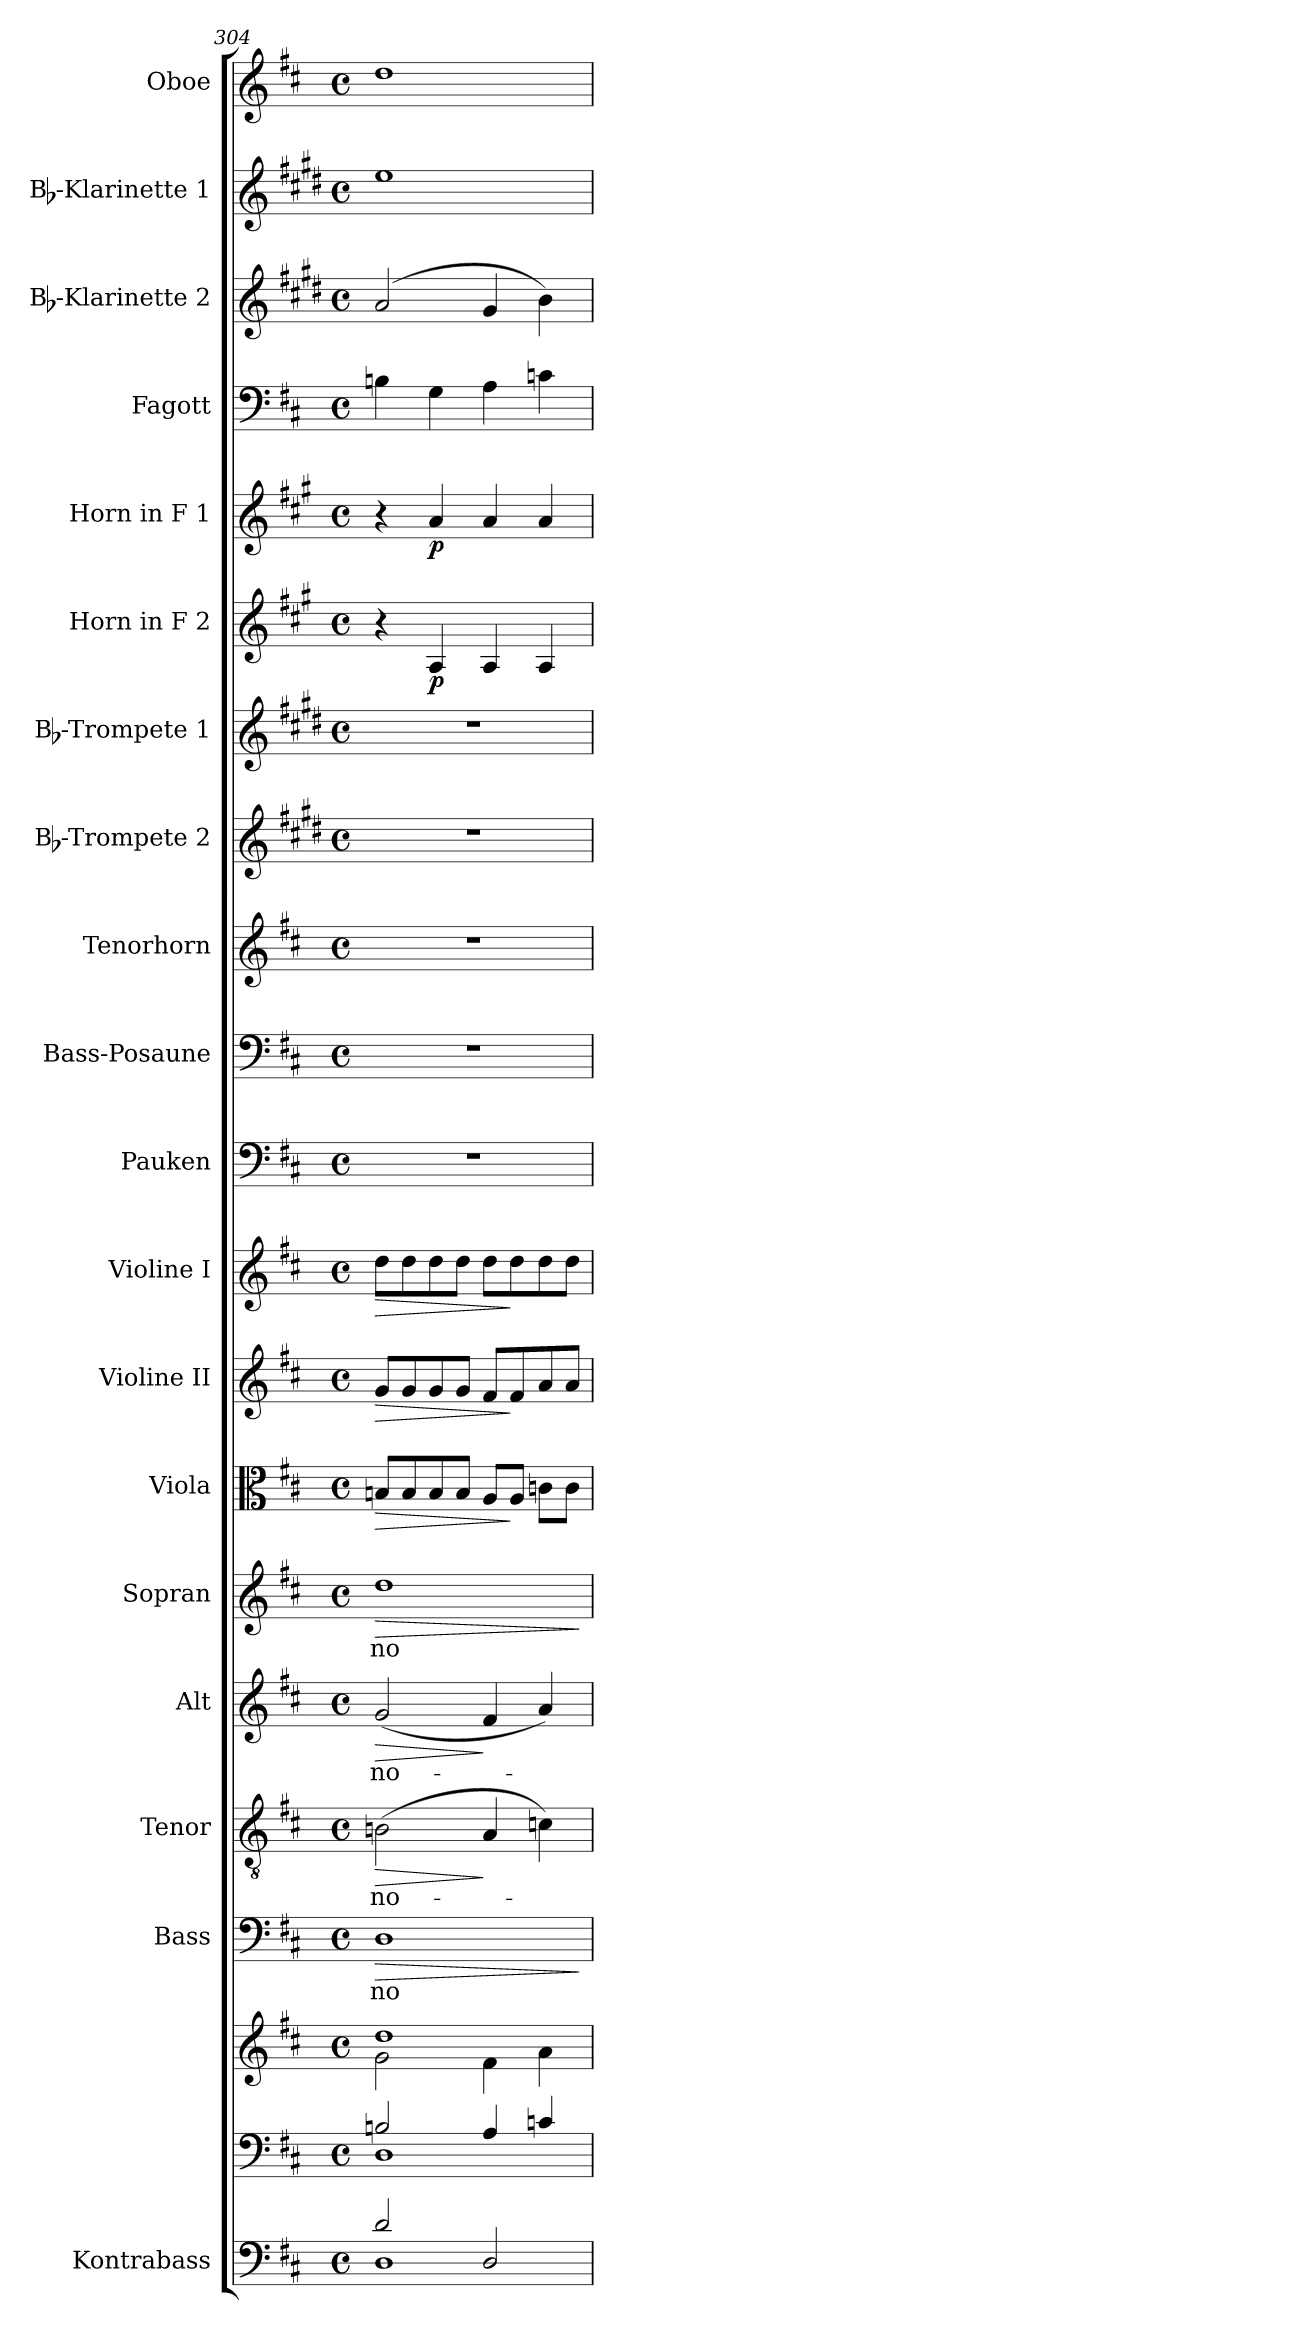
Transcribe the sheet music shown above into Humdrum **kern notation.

**kern	**kern	**kern	**kern	**text	**dynam	**kern	**text	**dynam	**kern	**text	**dynam	**kern	**text	**dynam	**kern	**dynam	**kern	**dynam	**kern	**dynam	**kern	**kern	**kern	**kern	**kern	**kern	**dynam	**kern	**dynam	**kern	**kern	**kern	**kern
*part20	*part19	*part19	*part18	*part18	*part18	*part17	*part17	*part17	*part16	*part16	*part16	*part15	*part15	*part15	*part14	*part14	*part13	*part13	*part12	*part12	*part11	*part10	*part9	*part8	*part7	*part6	*part6	*part5	*part5	*part4	*part3	*part2	*part1
*staff21	*staff20	*staff19	*staff18	*staff18	*staff18	*staff17	*staff17	*staff17	*staff16	*staff16	*staff16	*staff15	*staff15	*staff15	*staff14	*staff14	*staff13	*staff13	*staff12	*staff12	*staff11	*staff10	*staff9	*staff8	*staff7	*staff6	*staff6	*staff5	*staff5	*staff4	*staff3	*staff2	*staff1
*I"Kontrabass	*	*	*I"Bass	*	*	*I"Tenor	*	*	*I"Alt	*	*	*I"Sopran	*	*	*I"Viola	*	*I"Violine II	*	*I"Violine I	*	*I"Pauken	*I"Bass-Posaune	*I"Tenorhorn	*I"Bb-Trompete 2	*I"Bb-Trompete 1	*I"Horn in F 2	*	*I"Horn in F 1	*	*I"Fagott	*I"Bb-Klarinette 2	*I"Bb-Klarinette 1	*I"Oboe
*I'Kb.	*	*	*I'B.	*	*	*I'T.	*	*	*I'A.	*	*	*I'S.	*	*	*I'Vla.	*	*I'Vl. II	*	*I'Vl. I	*	*I'Pk.	*I'B. Pos.	*I'T. Hrn.	*I'Bb Trp. 2	*I'Bb Trp. 1	*	*	*	*	*I'Fg.	*I'Bb Kl. 2	*I'Bb Kl. 1	*I'Ob.
*clefF4	*clefF4	*clefG2	*clefF4	*	*	*clefGv2	*	*	*clefG2	*	*	*clefG2	*	*	*clefC3	*	*clefG2	*	*clefG2	*	*clefF4	*clefF4	*clefG2	*clefG2	*clefG2	*clefG2	*	*clefG2	*	*clefF4	*clefG2	*clefG2	*clefG2
*ITrd7c12	*	*	*	*	*	*	*	*	*	*	*	*	*	*	*	*	*	*	*	*	*	*	*ITrd8c14	*ITrd1c2	*ITrd1c2	*ITrd4c7	*	*ITrd4c7	*	*	*ITrd1c2	*ITrd1c2	*
*k[f#c#]	*k[f#c#]	*k[f#c#]	*k[f#c#]	*	*	*k[f#c#]	*	*	*k[f#c#]	*	*	*k[f#c#]	*	*	*k[f#c#]	*	*k[f#c#]	*	*k[f#c#]	*	*k[f#c#]	*k[f#c#]	*k[f#c#]	*k[f#c#]	*k[f#c#]	*k[f#c#]	*	*k[f#c#]	*	*k[f#c#]	*k[f#c#]	*k[f#c#]	*k[f#c#]
*D:	*D:	*D:	*D:	*	*	*D:	*	*	*D:	*	*	*D:	*	*	*D:	*	*D:	*	*D:	*	*D:	*D:	*D:	*D:	*D:	*D:	*	*D:	*	*D:	*D:	*D:	*D:
*M4/4	*M4/4	*M4/4	*M4/4	*	*	*M4/4	*	*	*M4/4	*	*	*M4/4	*	*	*M4/4	*	*M4/4	*	*M4/4	*	*M4/4	*M4/4	*M4/4	*M4/4	*M4/4	*M4/4	*	*M4/4	*	*M4/4	*M4/4	*M4/4	*M4/4
*met(c)	*met(c)	*met(c)	*met(c)	*	*	*met(c)	*	*	*met(c)	*	*	*met(c)	*	*	*met(c)	*	*met(c)	*	*met(c)	*	*met(c)	*met(c)	*met(c)	*met(c)	*met(c)	*met(c)	*	*met(c)	*	*met(c)	*met(c)	*met(c)	*met(c)
=304	=304	=304	=304	=304	=304	=304	=304	=304	=304	=304	=304	=304	=304	=304	=304	=304	=304	=304	=304	=304	=304	=304	=304	=304	=304	=304	=304	=304	=304	=304	=304	=304	=304
*^	*^	*^	*	*	*	*	*	*	*	*	*	*	*	*	*	*	*	*	*	*	*	*	*	*	*	*	*	*	*	*	*	*	*
!	!	!	!	!	!	!	!LO:LY:b	!LO:HP:b	!	!LO:LY:b	!LO:HP:b	!	!LO:LY:b	!LO:HP:b	!	!LO:LY:b	!LO:HP:b	!	!LO:HP:b	!	!LO:HP:b	!	!LO:HP:b	!	!	!	!	!	!	!	!	!	!	!	!	!
2D/	1DD	2Bn/	1D	1dd	2g\	1D	no-	>	(>2Bn\	no-	>	(<2g/	no-	>	1dd	no-	>	8Bn/L	>	8g/L	>	8dd\L	>	1r	1r	1r	1r	1r	4r	.	4r	.	4Bn\	(2g/	1dd	1dd
.	.	.	.	.	.	.	.	.	.	.	.	.	.	.	.	.	.	8B/	.	8g/	.	8dd\	.	.	.	.	.	.	.	.	.	.	.	.	.	.
!	!	!	!	!	!	!	!	!	!	!	!	!	!	!	!	!	!	!	!	!	!	!	!	!	!	!	!	!	!	!LO:DY:b	!	!LO:DY:b	!	!	!	!
.	.	.	.	.	.	.	.	.	.	.	.	.	.	.	.	.	.	8B/	.	8g/	.	8dd\	.	.	.	.	.	.	4D/	p	4d/	p	4G\	.	.	.
.	.	.	.	.	.	.	.	.	.	.	.	.	.	.	.	.	.	8B/J	.	8g/J	.	8dd\J	.	.	.	.	.	.	.	.	.	.	.	.	.	.
2DD/	.	4A/	.	.	4f#\	.	.	.	4A/	.	]	4f#/	.	]	.	.	.	8A/L	.	8f#/L	.	8dd\L	.	.	.	.	.	.	4D/	.	4d/	.	4A\	4f#/	.	.
.	.	.	.	.	.	.	.	.	.	.	.	.	.	.	.	.	.	8A/J	]	8f#/	]	8dd\	]	.	.	.	.	.	.	.	.	.	.	.	.	.
.	.	4cn/	.	.	4a\	.	.	.	4cn\)	.	.	4a/)	.	.	.	.	.	8cn\L	.	8a/	.	8dd\	.	.	.	.	.	.	4D/	.	4d/	.	4cn\	4a\)	.	.
.	.	.	.	.	.	.	.	.	.	.	.	.	.	.	.	.	.	8c\J	.	8a/J	.	8dd\J	.	.	.	.	.	.	.	.	.	.	.	.	.	.
*v	*v	*	*	*	*	*	*	*	*	*	*	*	*	*	*	*	*	*	*	*	*	*	*	*	*	*	*	*	*	*	*	*	*	*	*	*
*	*v	*v	*	*	*	*	*	*	*	*	*	*	*	*	*	*	*	*	*	*	*	*	*	*	*	*	*	*	*	*	*	*	*	*	*
*	*	*v	*v	*	*	*	*	*	*	*	*	*	*	*	*	*	*	*	*	*	*	*	*	*	*	*	*	*	*	*	*	*	*	*
.	.	.	.	.	]	.	.	.	.	.	.	.	.	]	.	.	.	.	.	.	.	.	.	.	.	.	.	.	.	.	.	.	.
=	=	=	=	=	=	=	=	=	=	=	=	=	=	=	=	=	=	=	=	=	=	=	=	=	=	=	=	=	=	=	=	=	=
*-	*-	*-	*-	*-	*-	*-	*-	*-	*-	*-	*-	*-	*-	*-	*-	*-	*-	*-	*-	*-	*-	*-	*-	*-	*-	*-	*-	*-	*-	*-	*-	*-	*-
